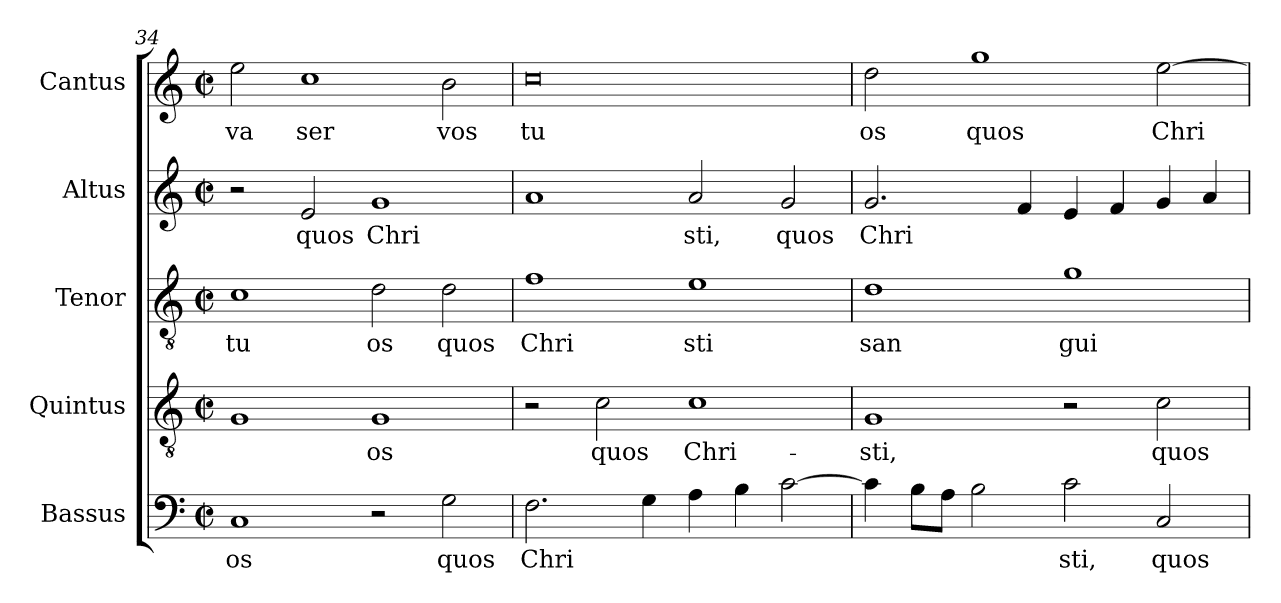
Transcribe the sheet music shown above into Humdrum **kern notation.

**kern	**text	**kern	**text	**kern	**text	**kern	**text	**kern	**text
*part5	*part5	*part4	*part4	*part3	*part3	*part2	*part2	*part1	*part1
*staff5	*staff5	*staff4	*staff4	*staff3	*staff3	*staff2	*staff2	*staff1	*staff1
*I"Bassus	*	*I"Quintus	*	*I"Tenor	*	*I"Altus	*	*I"Cantus	*
*clefF4	*	*clefGv2	*	*clefGv2	*	*clefG2	*	*clefG2	*
*k[]	*	*k[]	*	*k[]	*	*k[]	*	*k[]	*
*C:	*	*C:	*	*C:	*	*C:	*	*C:	*
*M2/2	*	*M2/2	*	*M2/2	*	*M2/2	*	*M2/2	*
*met(c|)	*	*met(c|)	*	*met(c|)	*	*met(c|)	*	*met(c|)	*
=34	=34	=34	=34	=34	=34	=34	=34	=34	=34
!	!LO:LY:b:cj	!	!LO:LY:b:cj	!	!LO:LY:b	!	!	!	!LO:LY:b:cj
1C	os	1G	--	1c	tu	2r	.	2ee\	va
!	!	!	!	!	!	!	!LO:LY:b:cj	!	!LO:LY:b:cj
.	.	.	.	.	.	2e/	quos	1cc	ser
!	!	!	!LO:LY:b:cj	!	!LO:LY:b	!	!LO:LY:b:cj	!	!
2r	.	1G	-os	2d\	os	1g	Chri-	.	.
!	!LO:LY:b:cj	!	!	!	!LO:LY:b	!	!	!	!LO:LY:b:cj
2G\	quos	.	.	2d\	quos	.	.	2b\	vos
=35	=35	=35	=35	=35	=35	=35	=35	=35	=35
!	!LO:LY:b:cj	!	!	!	!LO:LY:b	!	!LO:LY:b:cj	!	!LO:LY:b:cj
2.F\	Chri	2r	.	1f	Chri	1a	--	0cc	tu
!	!	!	!LO:LY:b:cj	!	!	!	!	!	!
.	.	2c\	quos	.	.	.	.	.	.
!	!LO:LY:b:cj	!	!	!	!	!	!	!	!
4G\	.	.	.	.	.	.	.	.	.
!	!LO:LY:b:cj	!	!LO:LY:b:cj	!	!LO:LY:b	!	!LO:LY:b:cj	!	!
4A\	.	1c	Chri-	1e	sti	2a/	-sti,	.	.
!	!LO:LY:b:cj	!	!	!	!	!	!	!	!
4B\	.	.	.	.	.	.	.	.	.
!	!LO:LY:b:cj	!	!	!	!	!	!LO:LY:b:cj	!	!
[>2c\	.	.	.	.	.	2g/	quos	.	.
=36	=36	=36	=36	=36	=36	=36	=36	=36	=36
!	!LO:LY:b:cj	!	!LO:LY:b:cj	!	!LO:LY:b	!	!LO:LY:b:cj	!	!LO:LY:b:cj
4c\]	.	1G	-sti,	1d	san	2.g/	Chri-	2dd\	os
!	!LO:LY:b:cj	!	!	!	!	!	!	!	!
8B\L	.	.	.	.	.	.	.	.	.
!	!LO:LY:b:cj	!	!	!	!	!	!	!	!
8A\J	.	.	.	.	.	.	.	.	.
!	!LO:LY:b:cj	!	!	!	!	!	!	!	!LO:LY:b:cj
2B\	.	.	.	.	.	.	.	1gg	quos
!	!	!	!	!	!	!	!LO:LY:b:cj	!	!
.	.	.	.	.	.	4f/	--	.	.
!	!LO:LY:b:cj	!	!	!	!LO:LY:b	!	!LO:LY:b:cj	!	!
2c\	sti,	2r	.	1g	gui	4e/	--	.	.
!	!	!	!	!	!	!	!LO:LY:b:cj	!	!
.	.	.	.	.	.	4f/	--	.	.
!	!LO:LY:b:cj	!	!LO:LY:b:cj	!	!	!	!LO:LY:b:cj	!	!LO:LY:b:cj
2C/	quos	2c\	quos	.	.	4g/	--	[>2ee\	Chri
!	!	!	!	!	!	!	!LO:LY:b:cj	!	!
.	.	.	.	.	.	4a/	--	.	.
=	=	=	=	=	=	=	=	=	=
*-	*-	*-	*-	*-	*-	*-	*-	*-	*-
